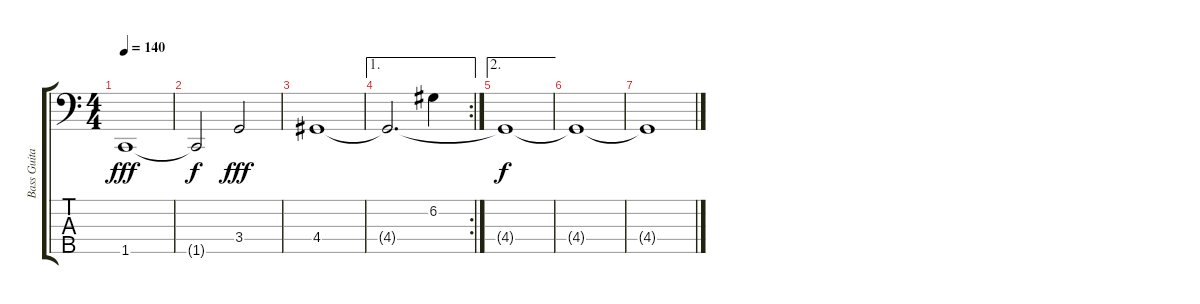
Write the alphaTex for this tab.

\track ("Bass Guitar" "Bass Guita") {instrument electricbassfinger}
\staff {score tabs}
\tuning (Gb2 D2 A1 E1 B0) {hide}
\ts (4 4)
\tempo 140
\clef f4
\ks c
1.5.1{dy fff} |
1.5{t}.2{dy f} 3.4.2{dy fff} |
4.4.1 |
\ae 1
\rc 2
4.4{t}.2{d} 6.2.4 |
\ae 2
4.4{t}.1{dy f} |
4.4{t}.1 |
4.4{t}.1
